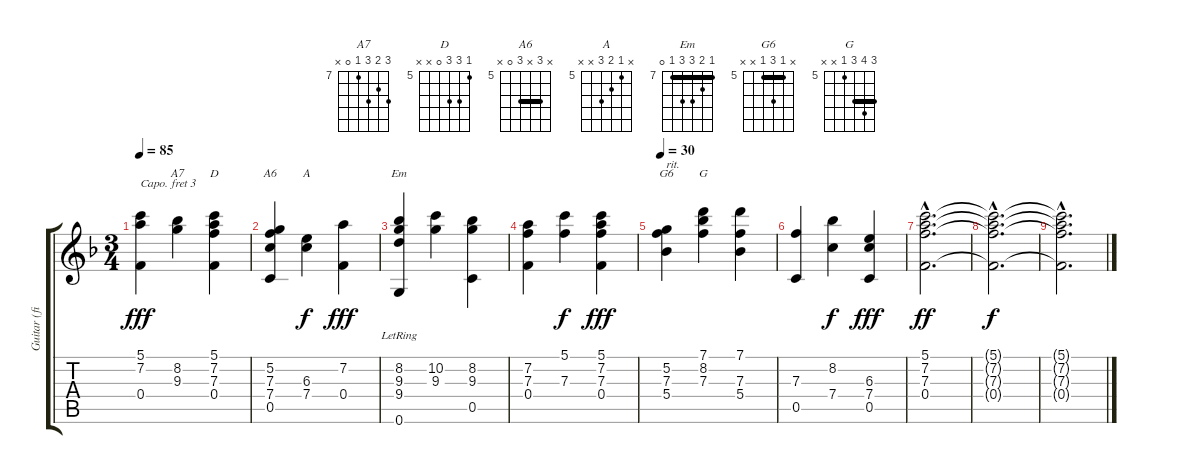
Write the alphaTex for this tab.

\track ("Guitar (fingerstyle) - Capo III" "Guitar (fi") {instrument acousticguitarsteel}
\staff {score tabs}
\capo 3
\tuning (E4 B3 G3 D3 A2 E2) {hide}
\chord ("A7" 9 8 9 7 0 x) {firstfret 7}
\chord ("D" 5 7 7 0 x x) {firstfret 5}
\chord ("A6" x 7 x 7 0 x) {firstfret 5 barre 7}
\chord ("A" x 5 6 7 x x) {firstfret 5}
\chord ("Em" 7 8 9 9 7 0) {firstfret 7 barre 7}
\chord ("G6" x 5 7 5 x x) {firstfret 5 barre 5}
\chord ("G" 7 8 7 5 x x) {firstfret 5 barre 7}
\ts (3 4)
\tempo 85
\clef g2
\ks f
(5.1 7.2 0.4).4{dy fff} (8.2 9.3).4{ch "A7"} (5.1 7.2 7.3 0.4).4{ch "D"} |
(5.2 7.3 7.4 0.5).4{ch "A6"} (6.3 7.4).4{ch "A" dy f} (7.2 0.4).4{dy fff} |
(8.2 9.3 9.4 0.6{lr}).4{ch "Em"} (10.2 9.3).4 (8.2 9.3 0.5).4 |
(7.2 7.3 0.4).4 (5.1 7.3).4{dy f} (5.1 7.2 7.3 0.4).4{dy fff} |
\tempo 30
(5.2 7.3 5.4).4{ch "G6" txt "rit."} (7.1 8.2 7.3).4{ch "G"} (7.1 7.3 5.4).4 |
(7.3 0.5).4 (8.2 7.4).4{dy f} (6.3 7.4 0.5).4{dy fff} |
(5.1{hac} 7.2{hac} 7.3{hac} 0.4{hac}).2{d dy ff volume 8} |
(5.1{hac t} 7.2{hac t} 7.3{hac t} 0.4{hac t}).2{d dy f volume 0} |
(5.1{hac t} 7.2{hac t} 7.3{hac t} 0.4{hac t}).2{d}
